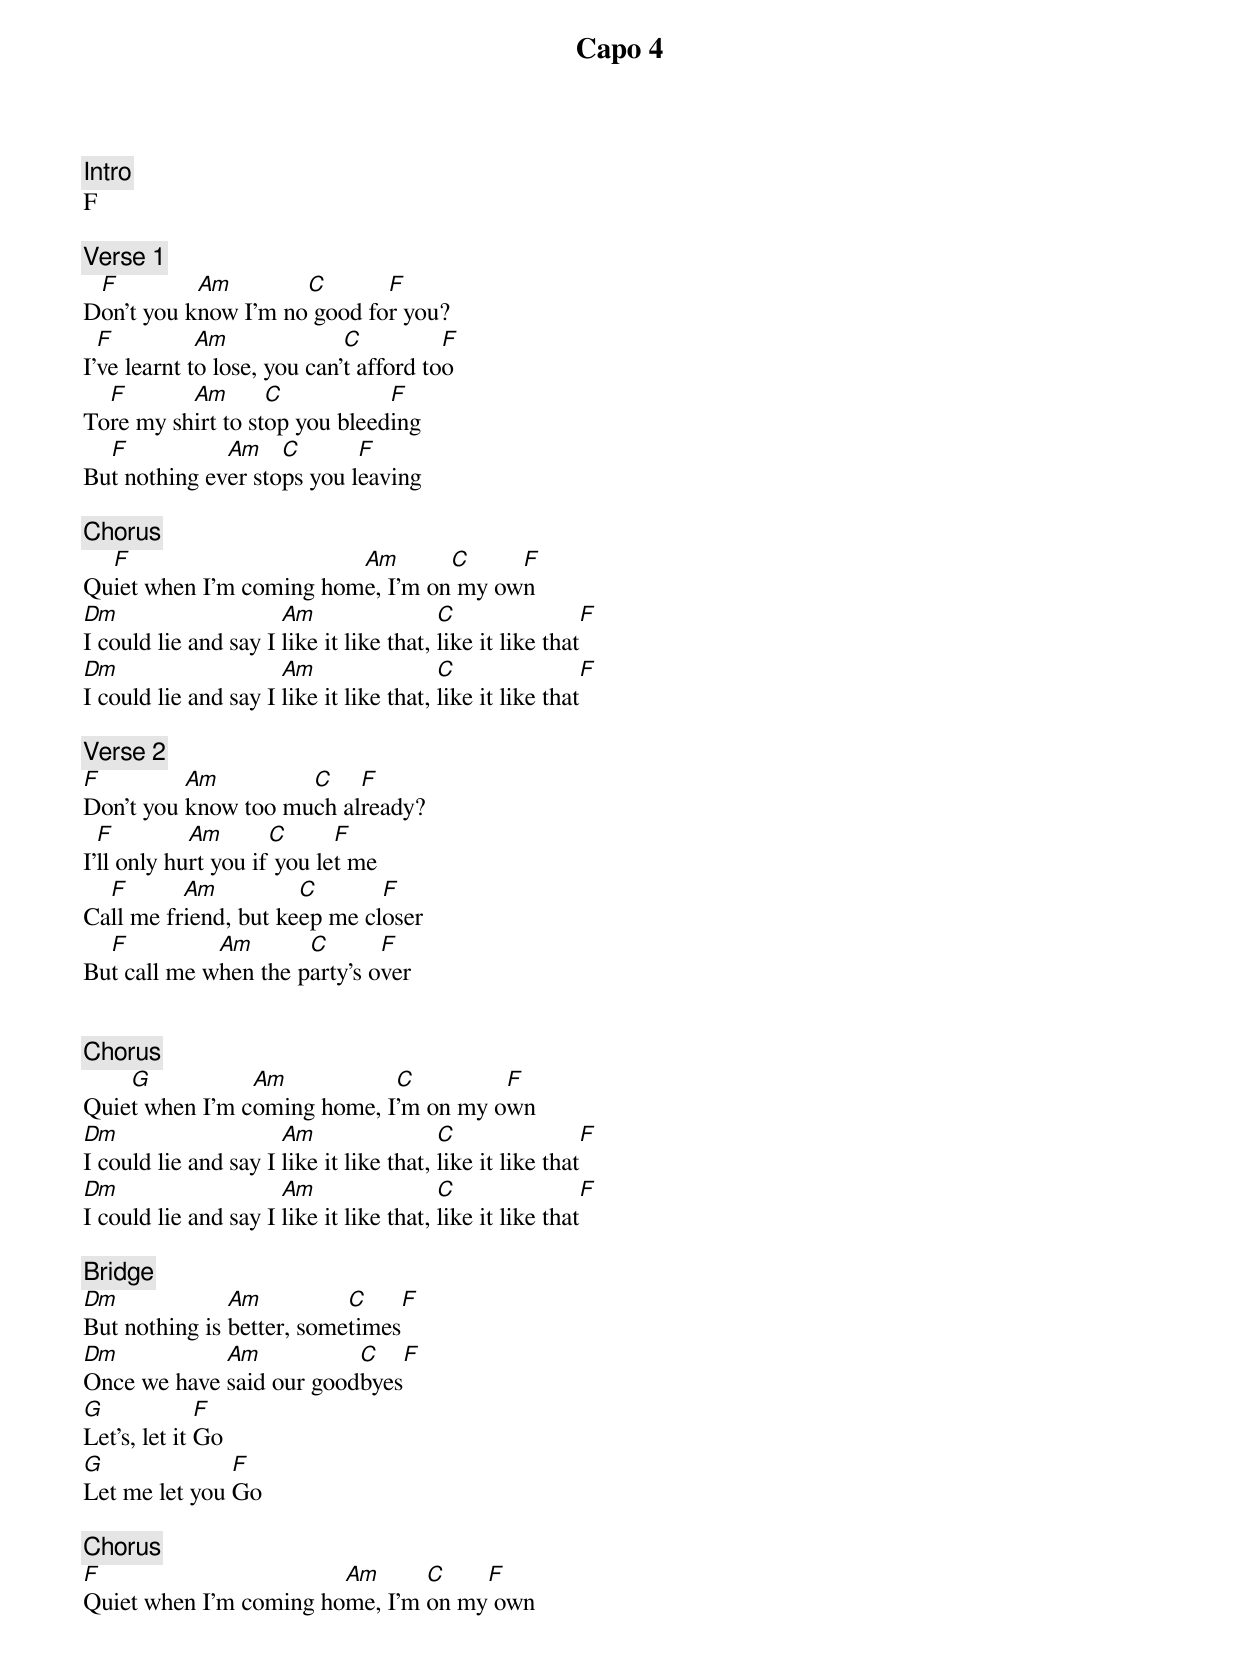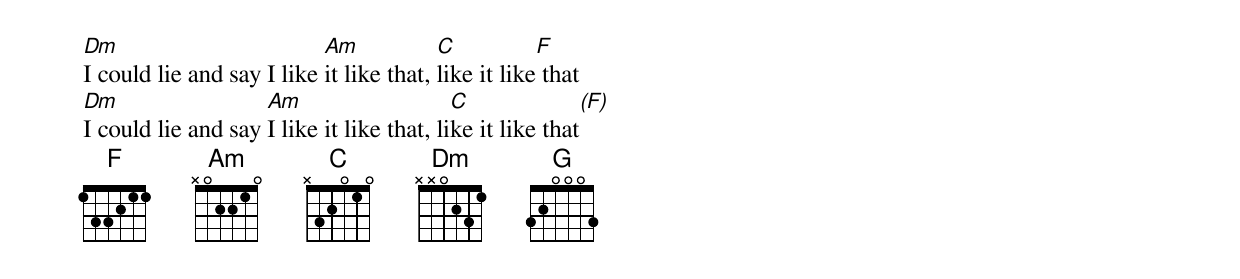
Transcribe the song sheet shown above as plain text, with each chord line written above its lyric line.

Capo 4
[Intro]
F

[Verse 1]
 F         Am        C       F
Don't you know I'm no good for you?
  F          Am              C          F
I've learnt to lose, you can't afford too
  F       Am       C           F
Tore my shirt to stop you bleeding
  F           Am    C       F
But nothing ever stops you leaving

[Chorus]
  F                      Am       C     F
Quiet when I'm coming home, I'm on my own
Dm                    Am                 C                  F
I could lie and say I like it like that, like it like that
Dm                    Am                 C                  F
I could lie and say I like it like that, like it like that

[Verse 2]
F         Am         C    F
Don't you know too much already?
  F         Am       C      F
I'll only hurt you if you let me
  F       Am          C       F
Call me friend, but keep me closer
  F          Am       C       F
But call me when the party's over


[Chorus]
    G           Am           C         F
Quiet when I'm coming home, I'm on my own
Dm                    Am                 C                  F
I could lie and say I like it like that, like it like that
Dm                    Am                 C                  F
I could lie and say I like it like that, like it like that

[Bridge]
Dm             Am          C      F
But nothing is better, sometimes
Dm           Am           C    F
Once we have said our goodbyes
G             F
Let's, let it Go
G              F
Let me let you Go

[Chorus]
F                       Am      C    F
Quiet when I'm coming home, I'm on my own
Dm                         Am            C           F
I could lie and say I like it like that, like it like that
Dm                  Am                     C              (F)
I could lie and say I like it like that, like it like that
